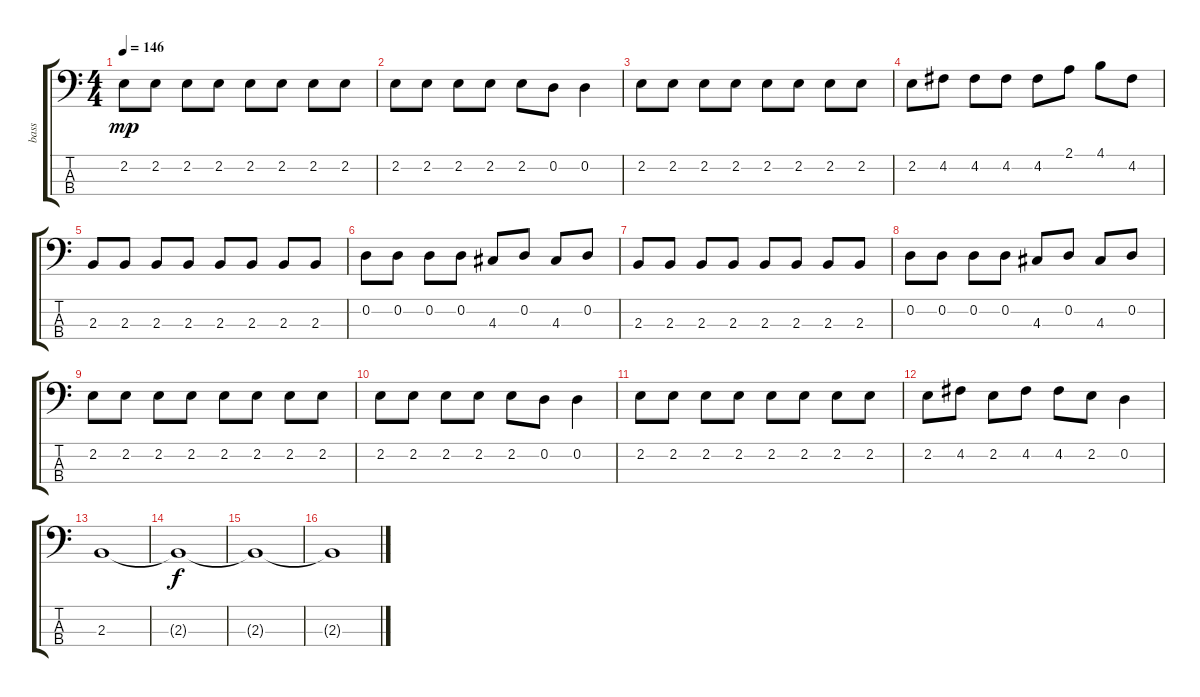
\track ("bass" "bass") {instrument electricbasspick}
\staff {score tabs}
\tuning (G2 D2 A1 E1) {hide}
\ts (4 4)
\tempo 146
\clef f4
\ks c
2.2.8{dy mp} 2.2.8 2.2.8 2.2.8 2.2.8 2.2.8 2.2.8 2.2.8 |
2.2.8 2.2.8 2.2.8 2.2.8 2.2.8 0.2.8 0.2.4 |
2.2.8 2.2.8 2.2.8 2.2.8 2.2.8 2.2.8 2.2.8 2.2.8 |
2.2.8 4.2.8 4.2.8 4.2.8 4.2.8 2.1.8 4.1.8 4.2.8 |
2.3.8 2.3.8 2.3.8 2.3.8 2.3.8 2.3.8 2.3.8 2.3.8 |
0.2.8 0.2.8 0.2.8 0.2.8 4.3.8 0.2.8 4.3.8 0.2.8 |
2.3.8 2.3.8 2.3.8 2.3.8 2.3.8 2.3.8 2.3.8 2.3.8 |
0.2.8 0.2.8 0.2.8 0.2.8 4.3.8 0.2.8 4.3.8 0.2.8 |
2.2.8 2.2.8 2.2.8 2.2.8 2.2.8 2.2.8 2.2.8 2.2.8 |
2.2.8 2.2.8 2.2.8 2.2.8 2.2.8 0.2.8 0.2.4 |
2.2.8 2.2.8 2.2.8 2.2.8 2.2.8 2.2.8 2.2.8 2.2.8 |
2.2.8 4.2.8 2.2.8 4.2.8 4.2.8 2.2.8 0.2.4 |
2.3.1 |
2.3{t}.1{dy f} |
2.3{t}.1 |
2.3{t}.1
